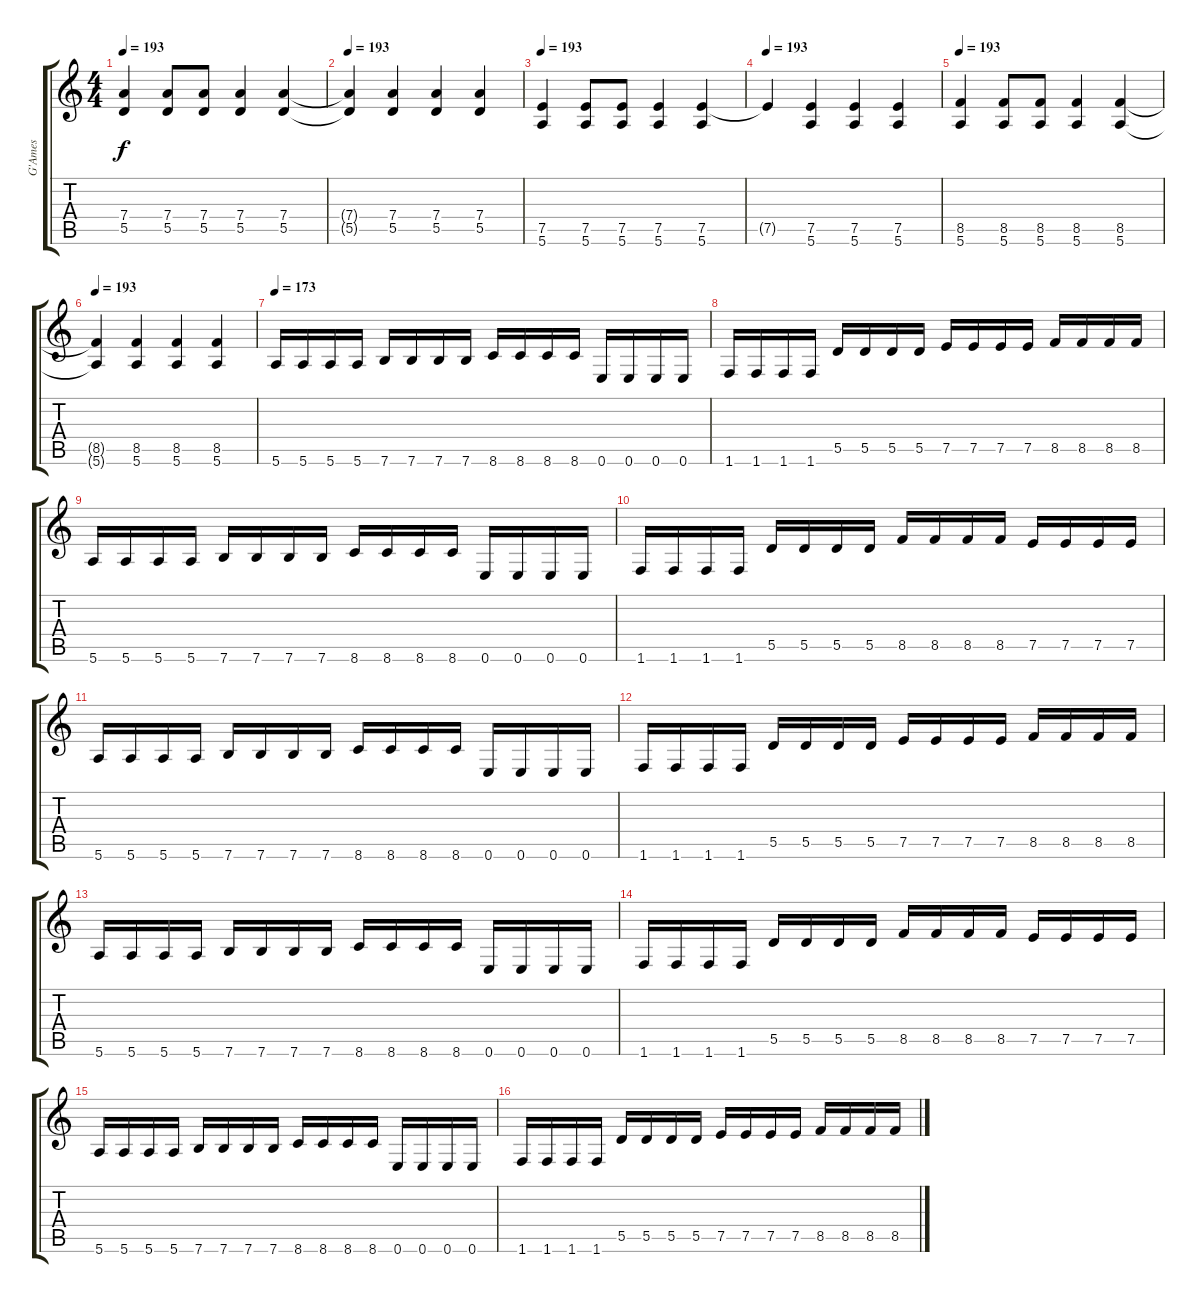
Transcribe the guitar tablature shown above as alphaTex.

\track ("G'Ames" "G'Ames") {instrument overdrivenguitar}
\staff {score tabs}
\tuning (E4 B3 G3 D3 A2 E2) {hide}
\ts (4 4)
\tempo 193
\clef g2
\ks c
(7.4 5.5).4{dy f} (7.4 5.5).8 (7.4 5.5).8 (7.4 5.5).4 (7.4 5.5).4 |
\tempo 193
(7.4{t} 5.5{t}).4 (7.4 5.5).4 (7.4 5.5).4 (7.4 5.5).4 |
\tempo 193
(7.5 5.6).4 (7.5 5.6).8 (7.5 5.6).8 (7.5 5.6).4 (7.5 5.6).4 |
\tempo 193
7.5{t}.4 (7.5 5.6).4 (7.5 5.6).4 (7.5 5.6).4 |
\tempo 193
(8.5 5.6).4 (8.5 5.6).8 (8.5 5.6).8 (8.5 5.6).4 (8.5 5.6).4 |
\tempo 193
(8.5{t} 5.6{t}).4 (8.5 5.6).4 (8.5 5.6).4 (8.5 5.6).4 |
\tempo 173
5.6.16 5.6.16 5.6.16 5.6.16 7.6.16 7.6.16 7.6.16 7.6.16 8.6.16 8.6.16 8.6.16 8.6.16 0.6.16 0.6.16 0.6.16 0.6.16 |
1.6.16 1.6.16 1.6.16 1.6.16 5.5.16 5.5.16 5.5.16 5.5.16 7.5.16 7.5.16 7.5.16 7.5.16 8.5.16 8.5.16 8.5.16 8.5.16 |
5.6.16 5.6.16 5.6.16 5.6.16 7.6.16 7.6.16 7.6.16 7.6.16 8.6.16 8.6.16 8.6.16 8.6.16 0.6.16 0.6.16 0.6.16 0.6.16 |
1.6.16 1.6.16 1.6.16 1.6.16 5.5.16 5.5.16 5.5.16 5.5.16 8.5.16 8.5.16 8.5.16 8.5.16 7.5.16 7.5.16 7.5.16 7.5.16 |
5.6.16 5.6.16 5.6.16 5.6.16 7.6.16 7.6.16 7.6.16 7.6.16 8.6.16 8.6.16 8.6.16 8.6.16 0.6.16 0.6.16 0.6.16 0.6.16 |
1.6.16 1.6.16 1.6.16 1.6.16 5.5.16 5.5.16 5.5.16 5.5.16 7.5.16 7.5.16 7.5.16 7.5.16 8.5.16 8.5.16 8.5.16 8.5.16 |
5.6.16 5.6.16 5.6.16 5.6.16 7.6.16 7.6.16 7.6.16 7.6.16 8.6.16 8.6.16 8.6.16 8.6.16 0.6.16 0.6.16 0.6.16 0.6.16 |
1.6.16 1.6.16 1.6.16 1.6.16 5.5.16 5.5.16 5.5.16 5.5.16 8.5.16 8.5.16 8.5.16 8.5.16 7.5.16 7.5.16 7.5.16 7.5.16 |
5.6.16 5.6.16 5.6.16 5.6.16 7.6.16 7.6.16 7.6.16 7.6.16 8.6.16 8.6.16 8.6.16 8.6.16 0.6.16 0.6.16 0.6.16 0.6.16 |
1.6.16 1.6.16 1.6.16 1.6.16 5.5.16 5.5.16 5.5.16 5.5.16 7.5.16 7.5.16 7.5.16 7.5.16 8.5.16 8.5.16 8.5.16 8.5.16
